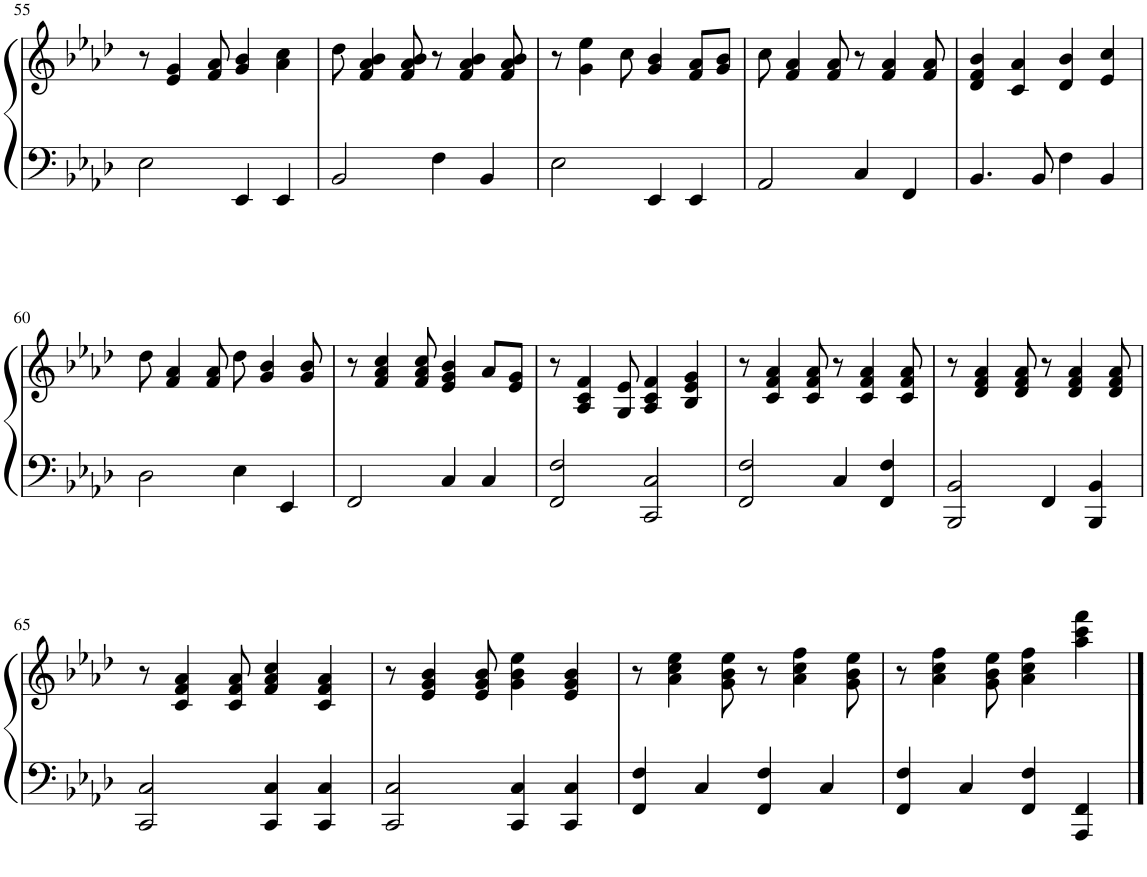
**kern	**kern
*part1	*part1
*staff2	*staff1
*I"Piano	*
*I'Pno	*
!!LO:PB:g=z
*clefF4	*clefG2
*k[b-e-a-d-]	*k[b-e-a-d-]
*M4/4	*M4/4
=55	=55
2E-\	8r
.	4e-/ 4g/
.	8f/ 8a-/
4EE-/	4g/ 4b-/
4EE-/	4a-\ 4cc\
=56	=56
2BB-/	8dd-\
.	4f/ 4a-/ 4b-/
.	8f/ 8a-/ 8b-/
4F\	8r
.	4f/ 4a-/ 4b-/
4BB-/	.
.	8f/ 8a-/ 8b-/
=57	=57
2E-\	8r
.	4g\ 4ee-\
.	8cc\
4EE-/	4g/ 4b-/
4EE-/	8f/ 8a-/L
.	8g/ 8b-/J
=58	=58
2AA-/	8cc\
.	4f/ 4a-/
.	8f/ 8a-/
4C/	8r
.	4f/ 4a-/
4FF/	.
.	8f/ 8a-/
=59	=59
4.BB-/	4d-/ 4f/ 4b-/
.	4c/ 4a-/
8BB-/	.
4F\	4d-/ 4b-/
4BB-/	4e-/ 4cc/
!!LO:LB:g=z
=60	=60
2D-\	8dd-\
.	4f/ 4a-/
.	8f/ 8a-/
4E-\	8dd-\
.	4g/ 4b-/
4EE-/	.
.	8g/ 8b-/
=61	=61
2FF/	8r
.	4f/ 4a-/ 4cc/
.	8f/ 8a-/ 8cc/
4C/	4e-/ 4g/ 4b-/
4C/	8a-/L
.	8e-/ 8g/J
=62	=62
2FF/ 2F/	8r
.	4A-/ 4c/ 4f/
.	8G/ 8e-/
2CC/ 2C/	4A-/ 4c/ 4f/
.	4B-/ 4e-/ 4g/
=63	=63
2FF/ 2F/	8r
.	4c/ 4f/ 4a-/
.	8c/ 8f/ 8a-/
4C/	8r
.	4c/ 4f/ 4a-/
4FF/ 4F/	.
.	8c/ 8f/ 8a-/
=64	=64
2BBB-/ 2BB-/	8r
.	4d-/ 4f/ 4a-/
.	8d-/ 8f/ 8a-/
4FF/	8r
.	4d-/ 4f/ 4a-/
4BBB-/ 4BB-/	.
.	8d-/ 8f/ 8a-/
!!LO:LB:g=z
=65	=65
2CC/ 2C/	8r
.	4c/ 4f/ 4a-/
.	8c/ 8f/ 8a-/
4CC/ 4C/	4f/ 4a-/ 4cc/
4CC/ 4C/	4c/ 4f/ 4a-/
=66	=66
2CC/ 2C/	8r
.	4e-/ 4g/ 4b-/
.	8e-/ 8g/ 8b-/
4CC/ 4C/	4g\ 4b-\ 4ee-\
4CC/ 4C/	4e-/ 4g/ 4b-/
=67	=67
4FF/ 4F/	8r
.	4a-\ 4cc\ 4ee-\
4C/	.
.	8g\ 8b-\ 8ee-\
4FF/ 4F/	8r
.	4a-\ 4cc\ 4ff\
4C/	.
.	8g\ 8b-\ 8ee-\
=68	=68
4FF/ 4F/	8r
.	4a-\ 4cc\ 4ff\
4C/	.
.	8g\ 8b-\ 8ee-\
4FF/ 4F/	4a-\ 4cc\ 4ff\
4AAA-/ 4FF/	4aa-\ 4ccc\ 4fff\
==	==
*-	*-
